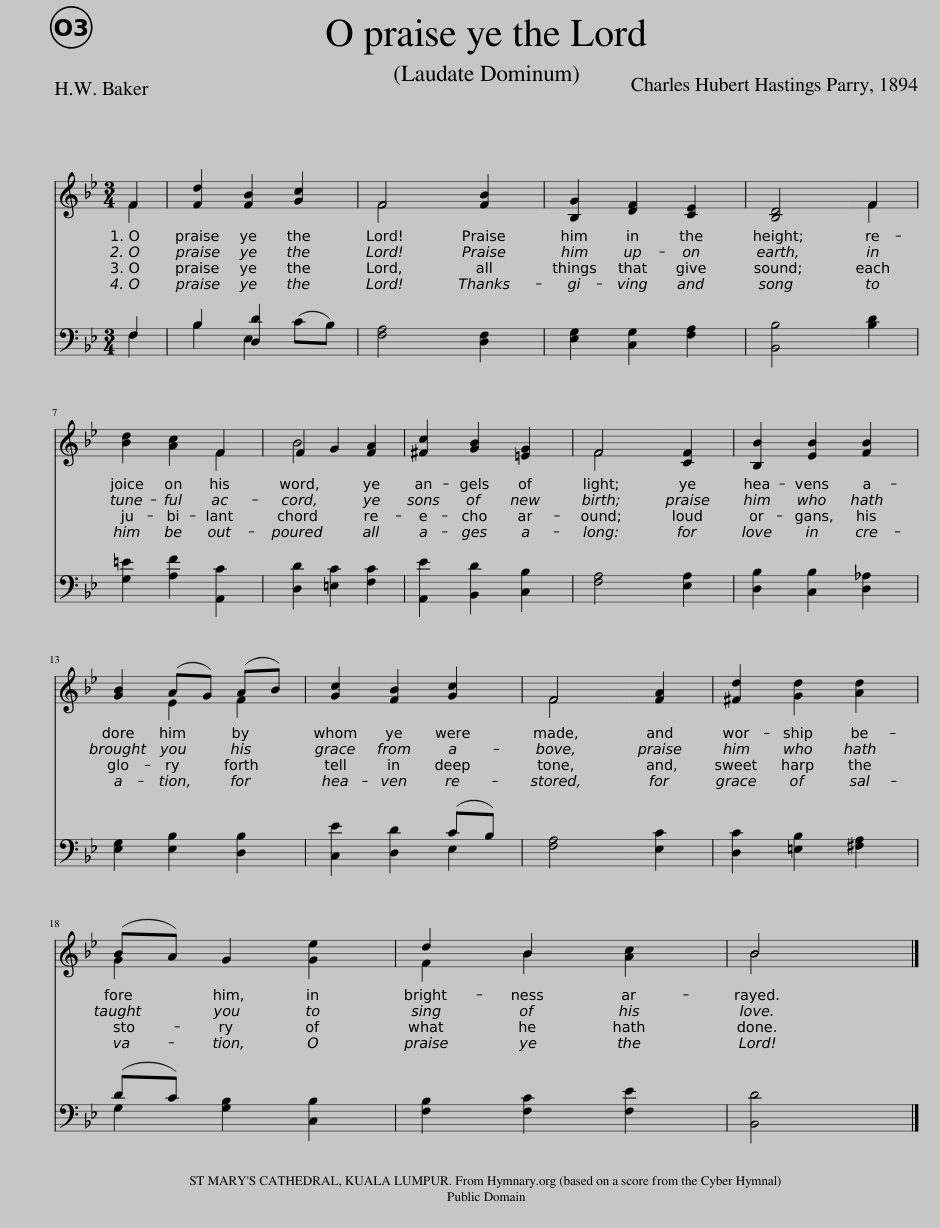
X:1
%%score ( 1 2 ) ( 3 4 )
L:1/8
M:3/4
I:linebreak $
K:Bb
V:1 treble
V:2 treble
V:3 bass
V:4 bass
V:1
 F2 | [Fd]2 [FB]2 [Gc]2 | F4 [FB]2 | [B,G]2 [DF]2 [CE]2 | [B,D]4 | %5
 F2 |$ [Bd]2 [Ac]2 F2 | F2 G2 [FA]2 | [^Fc]2 [GB]2 [=EG]2 | F4 | %10
 [CF]2 | [B,B]2 [EB]2 [FB]2 |$ [GB]2 (AG) (AB) | [Gc]2 [FB]2 [Gc]2 | F4 | %15
 [FA]2 | [^Fd]2 [Gd]2 [Ad]2 |$ (BA) G2 [Ge]2 | d2 B2 [Ac]2 | B4 |] %20
V:2
 F2 | x6 | F4 x2 | x6 | x4 | %5
 F2 |$ x4 F2 | B4 x2 | x6 | F4 | %10
 x2 | x6 |$ x2 E2 F2 | x6 | F4 | %15
 x2 | x6 |$ G2 x4 | F2 B2 x2 | B4 |] %20
V:3
 F,2 | B,2 [D,D]2 (CB,) | [F,A,]4 [D,F,]2 | [E,G,]2 [C,G,]2 [F,A,]2 | [B,,B,]4 | %5
 [B,D]2 |$ [G,=E]2 [A,F]2 [A,,C]2 | [D,D]2 [=E,C]2 [F,C]2 | [A,,E]2 [B,,D]2 [C,B,]2 | [F,A,]4 | %10
 [E,A,]2 | [D,B,]2 [C,B,]2 [D,_A,]2 |$ [E,G,]2 [E,B,]2 [D,B,]2 | [C,E]2 [D,D]2 (CB,) | [F,A,]4 | %15
 [E,C]2 | [D,C]2 [=E,B,]2 [^F,A,]2 |$ (DC) [G,B,]2 [C,B,]2 | [F,B,]2 [F,C]2 [F,E]2 | [B,,D]4 |] %20
V:4
 F,2 | B,2 E,2 x2 | x6 | x6 | x4 | %5
 x2 |$ x6 | x6 | x6 | x4 | %10
 x2 | x6 |$ x6 | x4 E,2 | x4 | %15
 x2 | x6 |$ G,2 x4 | x6 | x4 |] %20
